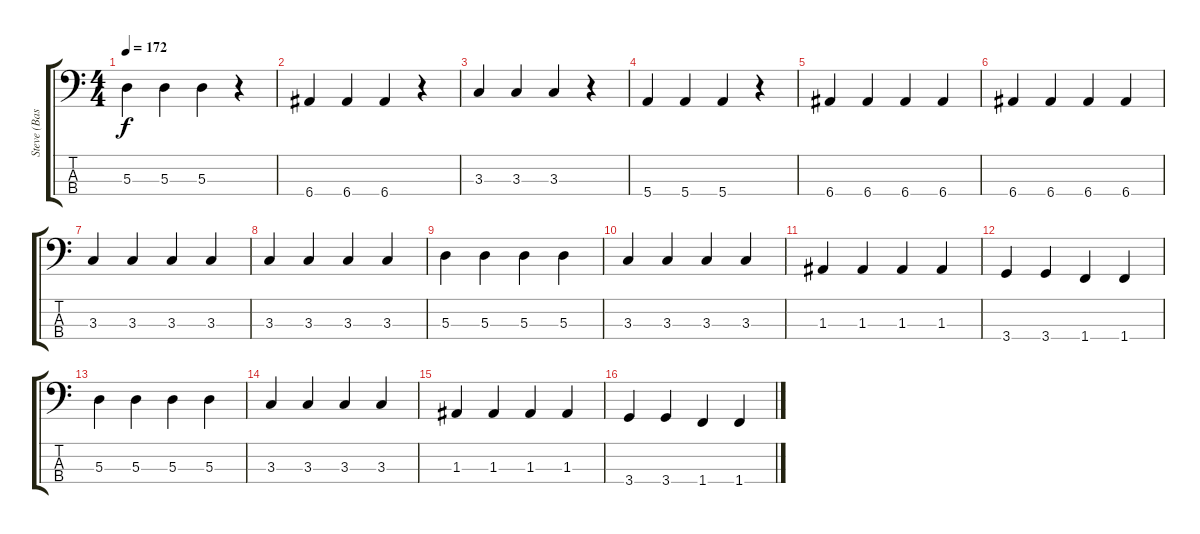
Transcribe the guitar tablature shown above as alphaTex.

\track ("Steve (Bass)" "Steve (Bas") {instrument electricbassfinger}
\staff {score tabs}
\tuning (G2 D2 A1 E1) {hide}
\ts (4 4)
\tempo 172
\clef f4
\ks c
5.3.4{dy f} 5.3.4 5.3.4 r.4 |
6.4.4 6.4.4 6.4.4 r.4 |
3.3.4 3.3.4 3.3.4 r.4 |
5.4.4 5.4.4 5.4.4 r.4 |
6.4.4 6.4.4 6.4.4 6.4.4 |
6.4.4 6.4.4 6.4.4 6.4.4 |
3.3.4 3.3.4 3.3.4 3.3.4 |
3.3.4 3.3.4 3.3.4 3.3.4 |
5.3.4 5.3.4 5.3.4 5.3.4 |
3.3.4 3.3.4 3.3.4 3.3.4 |
1.3.4 1.3.4 1.3.4 1.3.4 |
3.4.4 3.4.4 1.4.4 1.4.4 |
5.3.4 5.3.4 5.3.4 5.3.4 |
3.3.4 3.3.4 3.3.4 3.3.4 |
1.3.4 1.3.4 1.3.4 1.3.4 |
3.4.4 3.4.4 1.4.4 1.4.4
